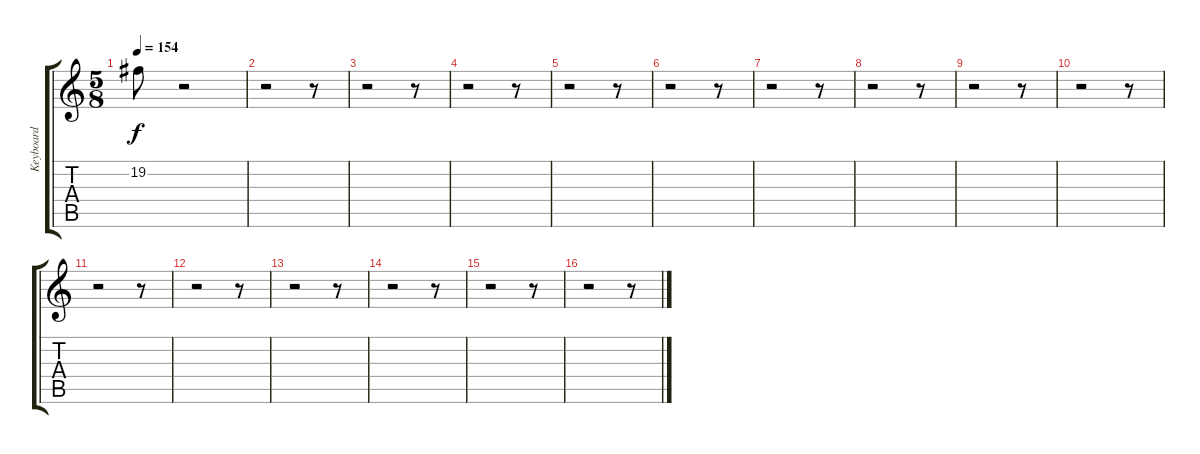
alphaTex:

\track ("Keyboard" "Keyboard") {instrument pad4choir}
\staff {score tabs}
\tuning (E4 B3 G3 D3 A2 E2) {hide}
\ts (5 8)
\tempo 154
\clef g2
\ks c
19.2.8{dy f} r.2 |
r.2 r.8 |
r.2 r.8 |
r.2 r.8 |
r.2 r.8 |
r.2 r.8 |
r.2 r.8 |
r.2 r.8 |
r.2 r.8 |
r.2 r.8 |
r.2 r.8 |
r.2 r.8 |
r.2 r.8 |
r.2 r.8 |
r.2 r.8 |
r.2 r.8
